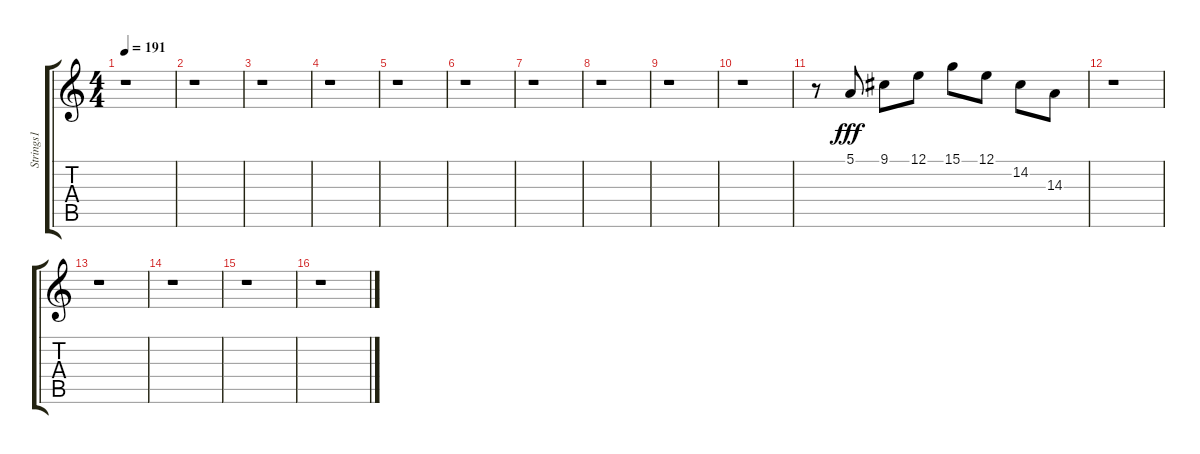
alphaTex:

\track ("Strings1" "Strings1") {instrument stringensemble1}
\staff {score tabs}
\tuning (E4 B3 G3 D3 A2 E2) {hide}
\ts (4 4)
\tempo 191
\clef g2
\ks c
r.1{dy f} |
r.1 |
r.1 |
r.1 |
r.1 |
r.1 |
r.1 |
r.1 |
r.1 |
r.1 |
r.8 5.1.8{dy fff} 9.1.8 12.1.8 15.1.8 12.1.8 14.2.8 14.3.8 |
r.1 |
r.1 |
r.1 |
r.1 |
r.1
